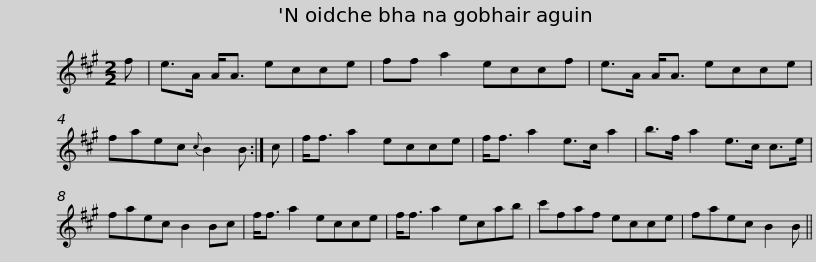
X:1
L:1/8
M:2/2
I:linebreak $
K:A
V:1 treble
V:1
 f | e>A A<A ecce | ff a2 eccf | e>A A<A ecce | faec{c} B2 B :| %5
 c | f<f a2 ecce |$ f<f a2 e>c a2 | b>f a2 e>c c>e | faec B2 Bc | %10
 f<f a2 ecce | f<f a2 ecab |$ c'faf ecce | faec B2 B || %14
